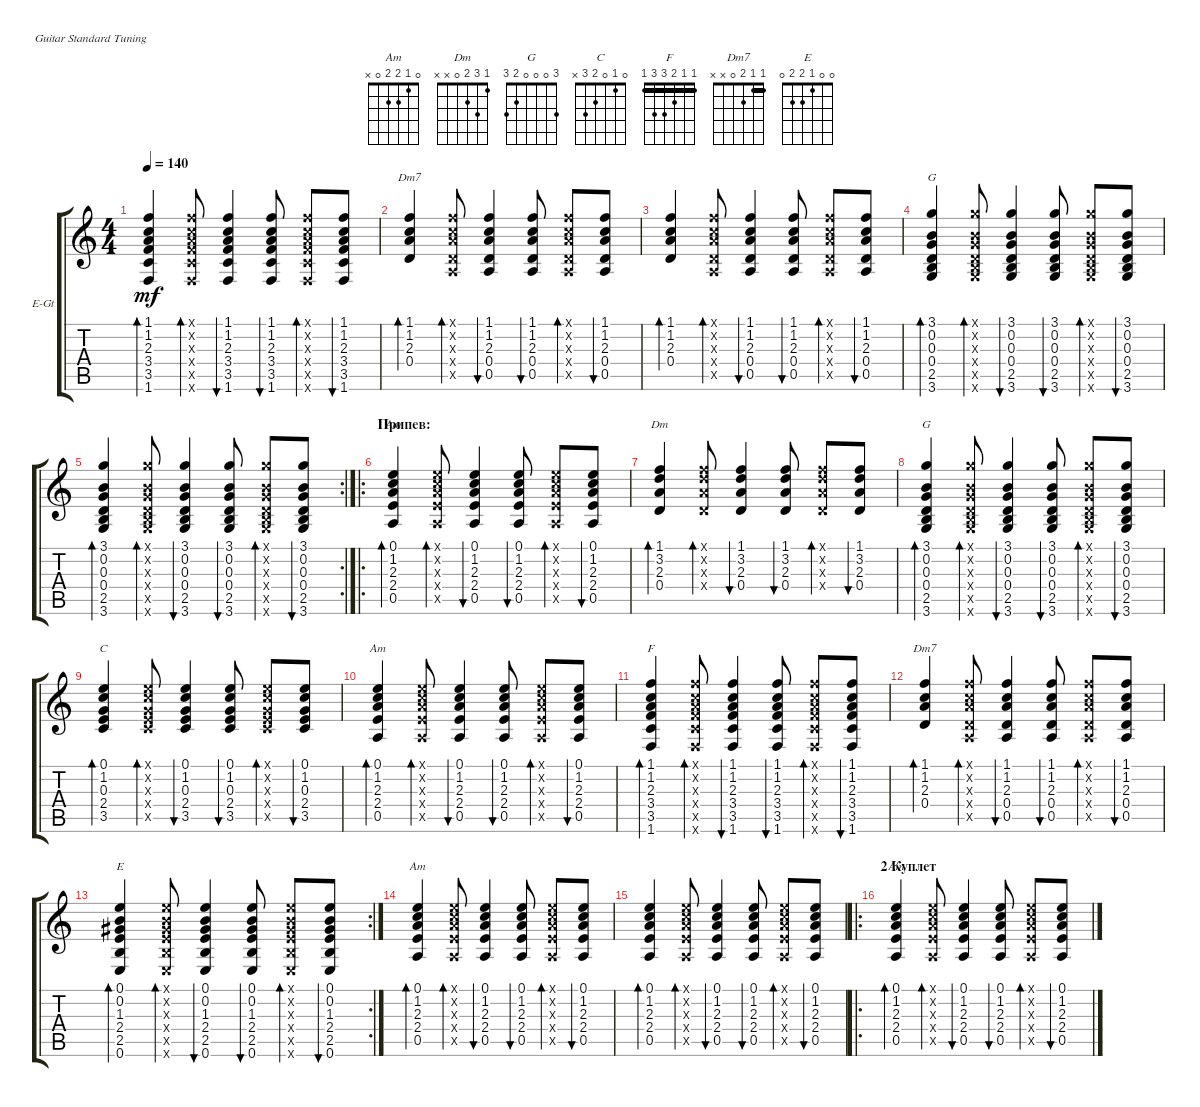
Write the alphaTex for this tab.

\defaultSystemsLayout 4
\bracketExtendMode groupsimilarinstruments
\firstSystemTrackNameOrientation horizontal
\otherSystemsTrackNameOrientation horizontal
\track ("Electric Guitar" "E-Gt") {instrument electricguitarclean}
\staff {score tabs}
\tuning (E4 B3 G3 D3 A2 E2)
\chord ("Am" 0 1 2 2 0 x)
\chord ("Dm" 1 3 2 0 x x)
\chord ("G" 3 0 0 0 2 3)
\chord ("C" 0 1 0 2 3 x)
\chord ("F" 1 1 2 3 3 1) {barre (1 1)}
\chord ("Dm7" 1 1 2 0 x x) {barre 1}
\chord ("E" 0 0 1 2 2 0)
\ts (4 4)
\tempo 140
\clef g2
\scale
0.333333
\ks c
(3.5 3.4 2.3 1.2 1.1 1.6).4{bd 30 dy mf} (3.5{x} 3.4{x} 2.3{x} 1.2{x} 1.1{x} 1.6{x}).8{bd 30} (3.5 3.4 2.3 1.2 1.1 1.6).4{bu 30} (3.5 3.4 2.3 1.2 1.1 1.6).8{bu 30} (3.5{x} 3.4{x} 2.3{x} 1.2{x} 1.1{x} 1.6{x}).8{bd 30} (3.5 3.4 2.3 1.2 1.1 1.6).8{bu 30} |
\scale
0.333333 (0.4 2.3 1.2 1.1).4{bd 30 ch "Dm7"} (0.5{x} 0.4{x} 2.3{x} 1.2{x} 1.1{x}).8{bd 30} (0.5 0.4 2.3 1.2 1.1).4{bu 30} (0.5 0.4 2.3 1.2 1.1).8{bu 30} (0.5{x} 0.4{x} 2.3{x} 1.2{x} 1.1{x}).8{bd 30} (0.5 0.4 2.3 1.2 1.1).8{bu 30} |
\scale
0.322751 (0.4 2.3 1.2 1.1).4{bd 30} (0.5{x} 0.4{x} 2.3{x} 1.2{x} 1.1{x}).8{bd 30} (0.5 0.4 2.3 1.2 1.1).4{bu 30} (0.5 0.4 2.3 1.2 1.1).8{bu 30} (0.5{x} 0.4{x} 2.3{x} 1.2{x} 1.1{x}).8{bd 30} (0.5 0.4 2.3 1.2 1.1).8{bu 30} |
\scale
0.322751 (2.5 0.4 0.3 0.2 3.1 3.6).4{bd 30 ch "G"} (2.5{x} 0.4{x} 0.3{x} 0.2{x} 3.1{x} 3.6{x}).8{bd 30} (2.5 0.4 0.3 0.2 3.1 3.6).4{bu 30} (2.5 0.4 0.3 0.2 3.1 3.6).8{bu 30} (2.5{x} 0.4{x} 0.3{x} 0.2{x} 3.1{x} 3.6{x}).8{bd 30} (2.5 0.4 0.3 0.2 3.1 3.6).8{bu 30} |
\rc 2
\scale
0.354497 (2.5 0.4 0.3 0.2 3.1 3.6).4{bd 30} (2.5{x} 0.4{x} 0.3{x} 0.2{x} 3.1{x} 3.6{x}).8{bd 30} (2.5 0.4 0.3 0.2 3.1 3.6).4{bu 30} (2.5 0.4 0.3 0.2 3.1 3.6).8{bu 30} (2.5{x} 0.4{x} 0.3{x} 0.2{x} 3.1{x} 3.6{x}).8{bd 30} (2.5 0.4 0.3 0.2 3.1 3.6).8{bu 30} |
\ro
\section ("" "Припев:")
\scale
0.374359 (0.5 2.4 2.3 1.2 0.1).4{bd 30 ch "Am"} (0.5{x} 2.4{x} 2.3{x} 1.2{x} 0.1{x}).8{bd 30} (0.5 2.4 2.3 1.2 0.1).4{bu 30} (0.5 2.4 2.3 1.2 0.1).8{bu 30} (0.5{x} 2.4{x} 2.3{x} 1.2{x} 0.1{x}).8{bd 30} (0.5 2.4 2.3 1.2 0.1).8{bu 30} |
\scale
0.312821 (0.4 2.3 3.2 1.1).4{bd 30 ch "Dm"} (0.4{x} 2.3{x} 3.2{x} 1.1{x}).8{bd 30} (0.4 2.3 3.2 1.1).4{bu 30} (0.4 2.3 3.2 1.1).8{bu 30} (0.4{x} 2.3{x} 3.2{x} 1.1{x}).8{bd 30} (0.4 2.3 3.2 1.1).8{bu 30} |
\scale
0.312821 (2.5 0.4 0.3 0.2 3.1 3.6).4{bd 30 ch "G"} (2.5{x} 0.4{x} 0.3{x} 0.2{x} 3.1{x} 3.6{x}).8{bd 30} (2.5 0.4 0.3 0.2 3.1 3.6).4{bu 30} (2.5 0.4 0.3 0.2 3.1 3.6).8{bu 30} (2.5{x} 0.4{x} 0.3{x} 0.2{x} 3.1{x} 3.6{x}).8{bd 30} (2.5 0.4 0.3 0.2 3.1 3.6).8{bu 30} |
\scale
0.333333 (3.5 2.4 0.3 1.2 0.1).4{bd 30 ch "C"} (3.5{x} 2.4{x} 0.3{x} 1.2{x} 0.1{x}).8{bd 30} (3.5 2.4 0.3 1.2 0.1).4{bu 30} (3.5 2.4 0.3 1.2 0.1).8{bu 30} (3.5{x} 2.4{x} 0.3{x} 1.2{x} 0.1{x}).8{bd 30} (3.5 2.4 0.3 1.2 0.1).8{bu 30} |
\scale
0.333333 (0.5 2.4 2.3 1.2 0.1).4{bd 30 ch "Am"} (0.5{x} 2.4{x} 2.3{x} 1.2{x} 0.1{x}).8{bd 30} (0.5 2.4 2.3 1.2 0.1).4{bu 30} (0.5 2.4 2.3 1.2 0.1).8{bu 30} (0.5{x} 2.4{x} 2.3{x} 1.2{x} 0.1{x}).8{bd 30} (0.5 2.4 2.3 1.2 0.1).8{bu 30} |
\scale
0.333333 (3.5 3.4 2.3 1.2 1.1 1.6).4{bd 30 ch "F"} (3.5{x} 3.4{x} 2.3{x} 1.2{x} 1.1{x} 1.6{x}).8{bd 30} (3.5 3.4 2.3 1.2 1.1 1.6).4{bu 30} (3.5 3.4 2.3 1.2 1.1 1.6).8{bu 30} (3.5{x} 3.4{x} 2.3{x} 1.2{x} 1.1{x} 1.6{x}).8{bd 30} (3.5 3.4 2.3 1.2 1.1 1.6).8{bu 30} |
(0.4 2.3 1.2 1.1).4{bd 30 ch "Dm7"} (0.5{x} 0.4{x} 2.3{x} 1.2{x} 1.1{x}).8{bd 30} (0.5 0.4 2.3 1.2 1.1).4{bu 30} (0.5 0.4 2.3 1.2 1.1).8{bu 30} (0.5{x} 0.4{x} 2.3{x} 1.2{x} 1.1{x}).8{bd 30} (0.5 0.4 2.3 1.2 1.1).8{bu 30} |
\rc 2
(2.5 2.4 1.3 0.2 0.1 0.6).4{bd 30 ch "E"} (2.5{x} 2.4{x} 1.3{x} 0.2{x} 0.1{x} 0.6{x}).8{bd 30} (2.5 2.4 1.3 0.2 0.1 0.6).4{bu 30} (2.5 2.4 1.3 0.2 0.1 0.6).8{bu 30} (2.5{x} 2.4{x} 1.3{x} 0.2{x} 0.1{x} 0.6{x}).8{bd 30} (2.5 2.4 1.3 0.2 0.1 0.6).8{bu 30} |
(0.5 2.4 2.3 1.2 0.1).4{bd 30 ch "Am"} (0.5{x} 2.4{x} 2.3{x} 1.2{x} 0.1{x}).8{bd 30} (0.5 2.4 2.3 1.2 0.1).4{bu 30} (0.5 2.4 2.3 1.2 0.1).8{bu 30} (0.5{x} 2.4{x} 2.3{x} 1.2{x} 0.1{x}).8{bd 30} (0.5 2.4 2.3 1.2 0.1).8{bu 30} |
(0.5 2.4 2.3 1.2 0.1).4{bd 30} (0.5{x} 2.4{x} 2.3{x} 1.2{x} 0.1{x}).8{bd 30} (0.5 2.4 2.3 1.2 0.1).4{bu 30} (0.5 2.4 2.3 1.2 0.1).8{bu 30} (0.5{x} 2.4{x} 2.3{x} 1.2{x} 0.1{x}).8{bd 30} (0.5 2.4 2.3 1.2 0.1).8{bu 30} |
\ro
\section ("" "2 Куплет")
(0.5 2.4 2.3 1.2 0.1).4{bd 30 ch "Am"} (0.5{x} 2.4{x} 2.3{x} 1.2{x} 0.1{x}).8{bd 30} (0.5 2.4 2.3 1.2 0.1).4{bu 30} (0.5 2.4 2.3 1.2 0.1).8{bu 30} (0.5{x} 2.4{x} 2.3{x} 1.2{x} 0.1{x}).8{bd 30} (0.5 2.4 2.3 1.2 0.1).8{bu 30}
